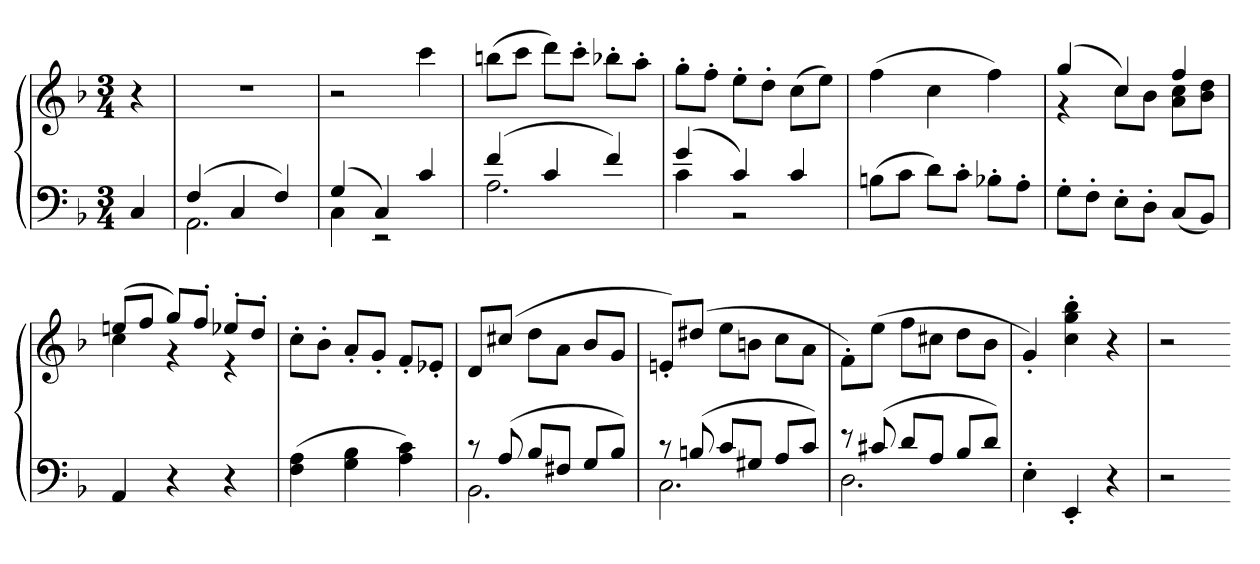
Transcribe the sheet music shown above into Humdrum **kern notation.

**kern	**kern
*part1	*part1
*staff2	*staff1
*clefF4	*clefG2
*k[b-]	*k[b-]
*M3/4	*M3/4
=	=
4C	4r
=	=
*^	*
(4F	2.AA	2.r
4C	.	.
4F)	.	.
=	=	=
(4G	4C	2r
4C)	2r	.
4c	.	4ccc
=	=	=
(4f	2.A	(8bbnL
.	.	8cccJ
4c	.	8dddL)
.	.	8ccc'J
4f)	.	8bb-X'L
.	.	8aa'J
=	=	=
(4g	4c	8gg'L
.	.	8ff'J
4c)	2r	8ee'L
.	.	8dd'J
4c	.	(8ccL
.	.	8eeJ)
*v	*v	*
=	=
(8BnL	(4ff
8cJ	.
8dL)	4cc
8c'J	.
8B-X'L	4ff)
8A'J	.
=	=
*	*^
8G'L	(4gg	4r
8F'J	.	.
8E'L	4cc)	8ccL
8D'J	.	8b-J
(8CL	4ff	8a 8ccL
8BB-J)	.	8b- 8ddJ
=	=	=
4AA	(8eenL	4cc
.	8ffJ	.
4r	8ggL)	4r
.	8ff'J	.
4r	8ee-X'L	4r
.	8dd'J	.
*	*v	*v
=	=
(4F 4A	8cc'L
.	8b-'J
4G 4B-	8a'L
.	8g'J
4A 4c)	8f'L
.	8e-X'J
=	=
*^	*
8r	2.BB-	8dL
(8A	.	(8cc#XJ
8B-L	.	8ddL
8F#XJ	.	8aJ
8GL	.	8b-L
8B-J)	.	8gJ
=	=	=
8r	2.C	8en'L)
(8Bn	.	(8dd#XJ
8cL	.	8eeL
8G#XJ	.	8bnJ
8AL	.	8ccL
8cJ)	.	8aJ
=	=	=
8r	2.D	8f'L)
(8c#X	.	(8eeJ
8dL	.	8ffL
8AJ	.	8cc#XJ
8B-L	.	8ddL
8dJ)	.	8b-J
*v	*v	*
=	=
4E'	4g')
4EE'	4cc' 4gg' 4bb-'
4r	4r
=	=
2r	2r
=-	=-
*-	*-
